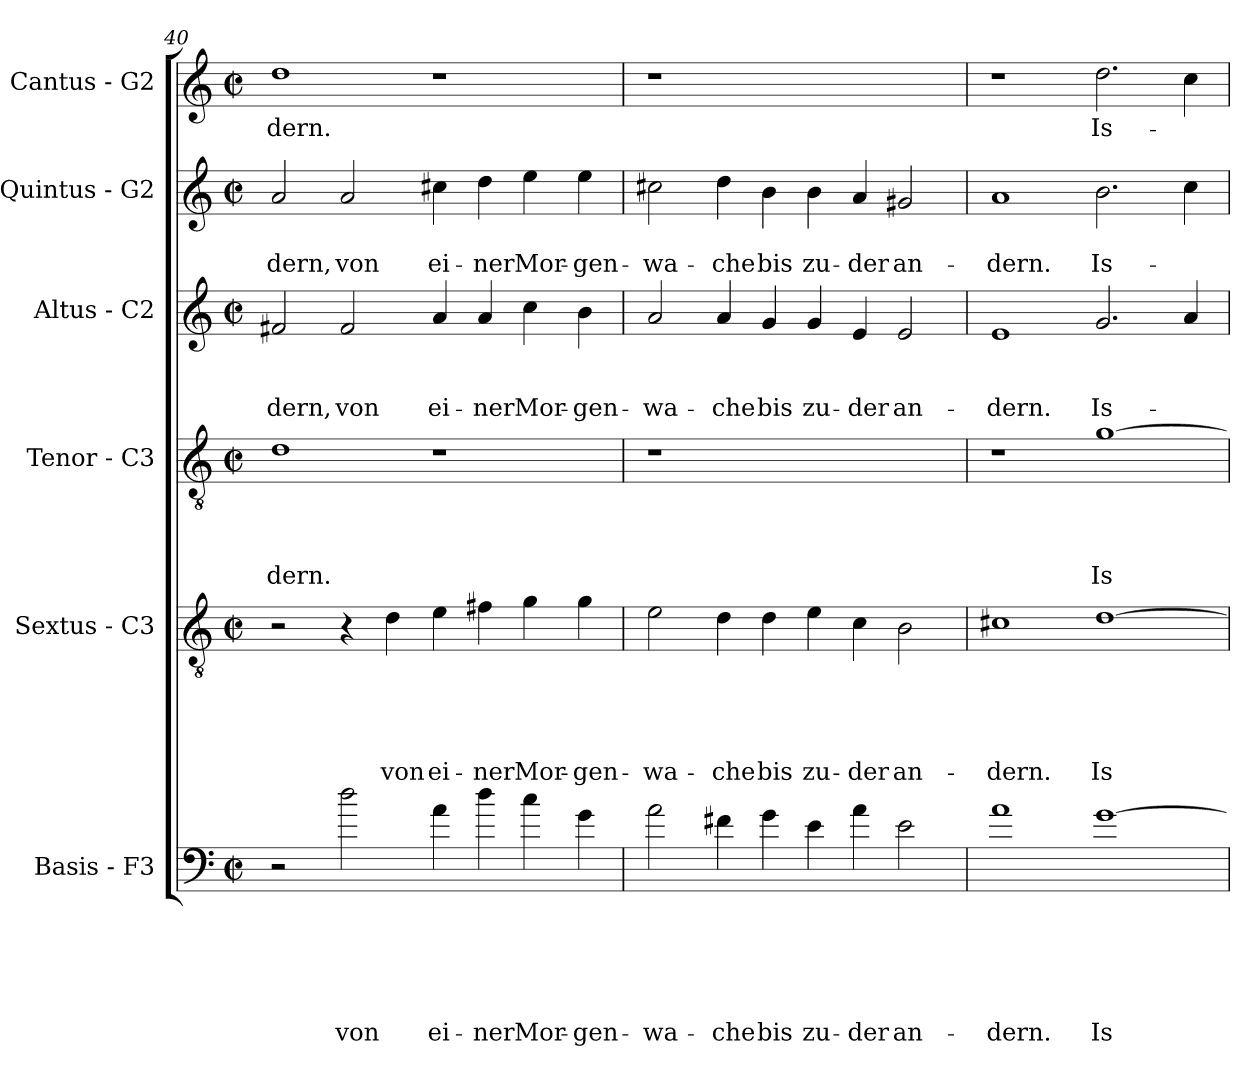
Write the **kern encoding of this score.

**kern	**text	**text	**text	**text	**text	**text	**kern	**text	**text	**text	**text	**text	**kern	**text	**text	**text	**text	**kern	**text	**text	**text	**kern	**text	**text	**kern	**text
*part6	*part6	*part6	*part6	*part6	*part6	*part6	*part5	*part5	*part5	*part5	*part5	*part5	*part4	*part4	*part4	*part4	*part4	*part3	*part3	*part3	*part3	*part2	*part2	*part2	*part1	*part1
*staff6	*staff6	*staff6	*staff6	*staff6	*staff6	*staff6	*staff5	*staff5	*staff5	*staff5	*staff5	*staff5	*staff4	*staff4	*staff4	*staff4	*staff4	*staff3	*staff3	*staff3	*staff3	*staff2	*staff2	*staff2	*staff1	*staff1
*I"Basis - F3	*	*	*	*	*	*	*I"Sextus - C3	*	*	*	*	*	*I"Tenor - C3	*	*	*	*	*I"Altus - C2	*	*	*	*I"Quintus - G2	*	*	*I"Cantus - G2	*
*clefF4	*	*	*	*	*	*	*clefGv2	*	*	*	*	*	*clefGv2	*	*	*	*	*clefG2	*	*	*	*clefG2	*	*	*clefG2	*
*ITrd8c14	*	*	*	*	*	*	*	*	*	*	*	*	*	*	*	*	*	*	*	*	*	*	*	*	*	*
*k[]	*	*	*	*	*	*	*k[]	*	*	*	*	*	*k[]	*	*	*	*	*k[]	*	*	*	*k[]	*	*	*k[]	*
*C:	*	*	*	*	*	*	*C:	*	*	*	*	*	*C:	*	*	*	*	*C:	*	*	*	*C:	*	*	*C:	*
*M2/2	*	*	*	*	*	*	*M2/2	*	*	*	*	*	*M2/2	*	*	*	*	*M2/2	*	*	*	*M2/2	*	*	*M2/2	*
*met(c|)	*	*	*	*	*	*	*met(c|)	*	*	*	*	*	*met(c|)	*	*	*	*	*met(c|)	*	*	*	*met(c|)	*	*	*met(c|)	*
=40	=40	=40	=40	=40	=40	=40	=40	=40	=40	=40	=40	=40	=40	=40	=40	=40	=40	=40	=40	=40	=40	=40	=40	=40	=40	=40
!	!	!	!	!	!	!	!	!	!	!	!	!	!	!	!	!	!LO:LY:b	!	!	!	!LO:LY:b	!	!	!LO:LY:b	!	!LO:LY:b
2r	.	.	.	.	.	.	2r	.	.	.	.	.	1d	.	.	.	-dern.	2f#X/	.	.	-dern,	2a/	.	-dern,	1dd	-dern.
!	!	!	!	!	!	!LO:LY:b	!	!	!	!	!	!	!	!	!	!	!	!	!	!	!LO:LY:b	!	!	!LO:LY:b	!	!
2d\	.	.	.	.	.	von	4r	.	.	.	.	.	.	.	.	.	.	2f#/	.	.	von	2a/	.	von	.	.
!	!	!	!	!	!	!	!	!	!	!	!	!LO:LY:b	!	!	!	!	!	!	!	!	!	!	!	!	!	!
.	.	.	.	.	.	.	4d\	.	.	.	.	von	.	.	.	.	.	.	.	.	.	.	.	.	.	.
!	!	!	!	!	!	!LO:LY:b	!	!	!	!	!	!LO:LY:b	!	!	!	!	!	!	!	!	!LO:LY:b	!	!	!LO:LY:b	!	!
4A\	.	.	.	.	.	ei-	4e\	.	.	.	.	ei-	1r	.	.	.	.	4a/	.	.	ei-	4cc#X\	.	ei-	1r	.
!	!	!	!	!	!	!LO:LY:b	!	!	!	!	!	!LO:LY:b	!	!	!	!	!	!	!	!	!LO:LY:b	!	!	!LO:LY:b	!	!
4d\	.	.	.	.	.	-ner	4f#X\	.	.	.	.	-ner	.	.	.	.	.	4a/	.	.	-ner	4dd\	.	-ner	.	.
!	!	!	!	!	!	!LO:LY:b	!	!	!	!	!	!LO:LY:b	!	!	!	!	!	!	!	!	!LO:LY:b	!	!	!LO:LY:b	!	!
4c\	.	.	.	.	.	Mor-	4g\	.	.	.	.	Mor-	.	.	.	.	.	4cc\	.	.	Mor-	4ee\	.	Mor-	.	.
!	!	!	!	!	!	!LO:LY:b	!	!	!	!	!	!LO:LY:b	!	!	!	!	!	!	!	!	!LO:LY:b	!	!	!LO:LY:b	!	!
4G\	.	.	.	.	.	-gen-	4g\	.	.	.	.	-gen-	.	.	.	.	.	4b\	.	.	-gen-	4ee\	.	-gen-	.	.
=41	=41	=41	=41	=41	=41	=41	=41	=41	=41	=41	=41	=41	=41	=41	=41	=41	=41	=41	=41	=41	=41	=41	=41	=41	=41	=41
!	!	!	!	!	!	!LO:LY:b	!	!	!	!	!	!LO:LY:b	!	!	!	!	!	!	!	!	!LO:LY:b	!	!	!LO:LY:b	!	!
2A\	.	.	.	.	.	-wa-	2e\	.	.	.	.	-wa-	1r	.	.	.	.	2a/	.	.	-wa-	2cc#X\	.	-wa-	1r	.
!	!	!	!	!	!	!LO:LY:b	!	!	!	!	!	!LO:LY:b	!	!	!	!	!	!	!	!	!LO:LY:b	!	!	!LO:LY:b	!	!
4F#X\	.	.	.	.	.	-che	4d\	.	.	.	.	-che	.	.	.	.	.	4a/	.	.	-che	4dd\	.	-che	.	.
!	!	!	!	!	!	!LO:LY:b	!	!	!	!	!	!LO:LY:b	!	!	!	!	!	!	!	!	!LO:LY:b	!	!	!LO:LY:b	!	!
4G\	.	.	.	.	.	bis	4d\	.	.	.	.	bis	.	.	.	.	.	4g/	.	.	bis	4b\	.	bis	.	.
!	!	!	!	!	!	!LO:LY:b	!	!	!	!	!	!LO:LY:b	!	!	!	!	!	!	!	!	!LO:LY:b	!	!	!LO:LY:b	!	!
4E\	.	.	.	.	.	zu-	4e\	.	.	.	.	zu-	1ryy	.	.	.	.	4g/	.	.	zu-	4b\	.	zu-	1ryy	.
!	!	!	!	!	!	!LO:LY:b	!	!	!	!	!	!LO:LY:b	!	!	!	!	!	!	!	!	!LO:LY:b	!	!	!LO:LY:b	!	!
4A\	.	.	.	.	.	-der	4c\	.	.	.	.	-der	.	.	.	.	.	4e/	.	.	-der	4a/	.	-der	.	.
!	!	!	!	!	!	!LO:LY:b	!	!	!	!	!	!LO:LY:b	!	!	!	!	!	!	!	!	!LO:LY:b	!	!	!LO:LY:b	!	!
2E\	.	.	.	.	.	an-	2B\	.	.	.	.	an-	.	.	.	.	.	2e/	.	.	an-	2g#X/	.	an-	.	.
!!LO:LB:g=z
=42	=42	=42	=42	=42	=42	=42	=42	=42	=42	=42	=42	=42	=42	=42	=42	=42	=42	=42	=42	=42	=42	=42	=42	=42	=42	=42
!	!	!	!	!	!	!LO:LY:b	!	!	!	!	!	!LO:LY:b	!	!	!	!	!	!	!	!	!LO:LY:b	!	!	!LO:LY:b	!	!
1A	.	.	.	.	.	-dern.	1c#X	.	.	.	.	-dern.	1r	.	.	.	.	1e	.	.	-dern.	1a	.	-dern.	1r	.
!	!	!	!	!	!	!LO:LY:b	!	!	!	!	!	!LO:LY:b	!	!	!	!	!LO:LY:b	!	!	!	!LO:LY:b	!	!	!LO:LY:b	!	!LO:LY:b
[1G	.	.	.	.	.	Is-	[1d	.	.	.	.	Is-	[1g	.	.	.	Is-	2.g/	.	.	Is-	2.b\	.	Is-	2.dd\	Is-
.	.	.	.	.	.	.	.	.	.	.	.	.	.	.	.	.	.	4a/	.	.	.	4cc\	.	.	4cc\	.
=	=	=	=	=	=	=	=	=	=	=	=	=	=	=	=	=	=	=	=	=	=	=	=	=	=	=
*-	*-	*-	*-	*-	*-	*-	*-	*-	*-	*-	*-	*-	*-	*-	*-	*-	*-	*-	*-	*-	*-	*-	*-	*-	*-	*-
